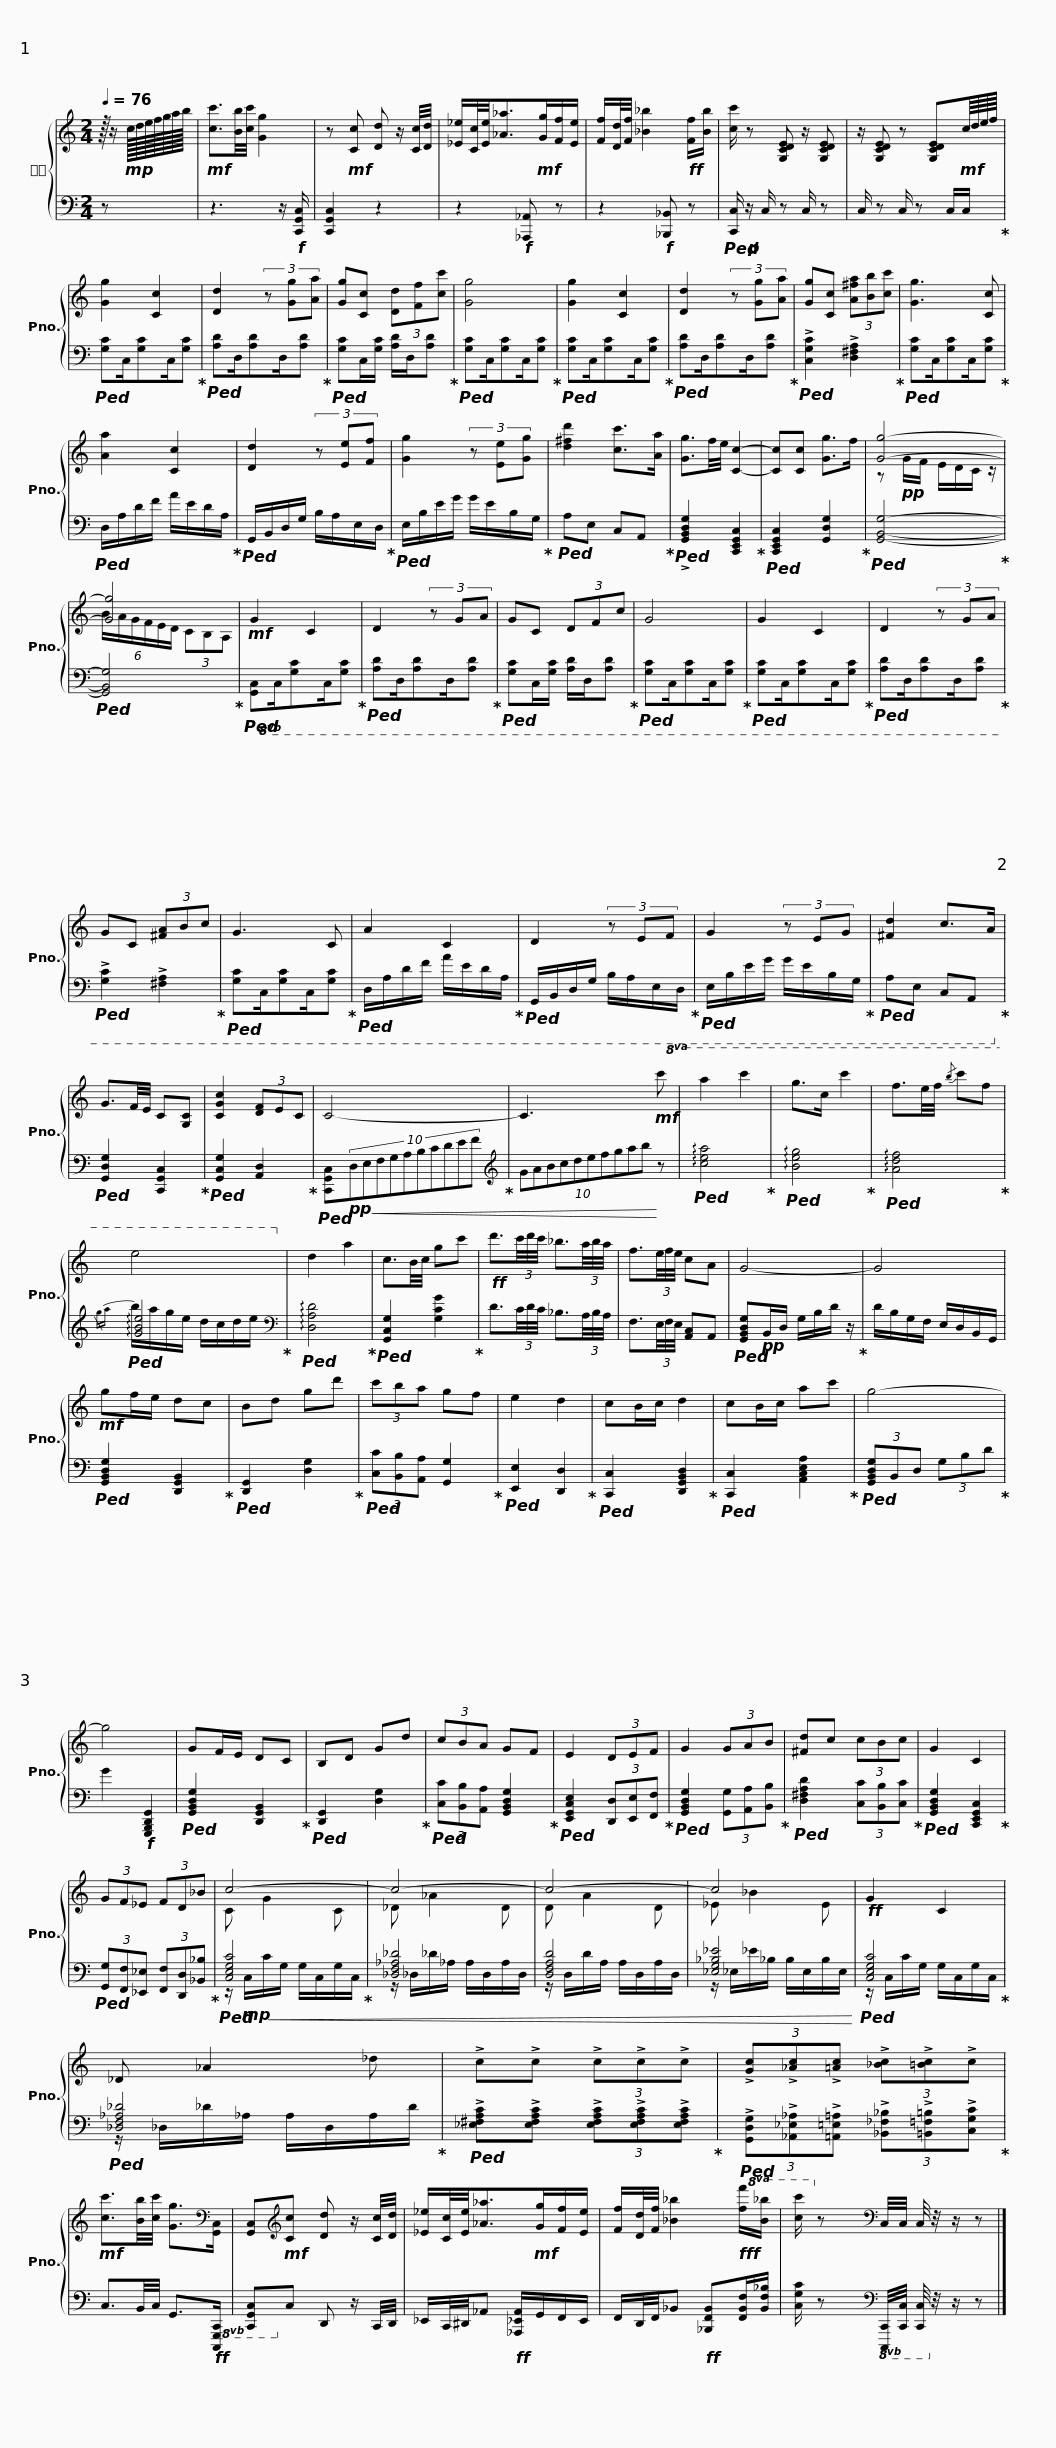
X:1
%%score { ( 1 3 ) | ( 2 4 ) }
L:1/8
Q:1/4=76
M:2/4
I:linebreak $
K:C
V:1 treble
V:3 treble
V:2 bass
V:4 bass
V:1
 z/16 z/!mp! c/16d/16e/16f/16g/16a/16b/16 |!mf! [cc']3/2[Bb]/4[cc']/4 [Gg]2 | z!mf! [Cc] [Dd] z/ [Cc]/4[Dd]/4 | [_E_e]/[Cc]/4[Ee]/4[_A_a]>!mf![Gg][Ff]/[Ee]/ | [Ff]/[Dd]/4[Ff]/4 [_B_b]2!ff! [Ff]/[Bb]/ |$ %5
 [cc']/ z [G,CDE] z/ [G,CDE] | z/ [G,CDE] z [G,CDE]!mf!c/8d/8e/8f/8 | [Gg]2 [Cc]2 | [Dd]2 (3z [Gg][Aa] | [Gg][Cc] (3[Dd][Ff][cc'] | %10
 [Gg]4 |$ [Gg]2 [Cc]2 | [Dd]2 (3z [Gg][Aa] | [Gg][Cc] (3[A^fa][Bb][cc'] | [Gg]3 [Cc] | %15
 [Aa]2 [Cc]2 | [Dd]2 (3z [Ee][Ff] |$ [Gg]2 (3z [Ee][Gg] | [d^fd']2 [cc']>[Aa] | [Gg]3/2f/4e/4 [Cc]2- | %20
 [Cc][Cc] [Gg]>f | [Gg]4- | [Gg]4 |$!mf! G2 C2 | D2 (3z GA | %25
 GC (3DFc | G4 | G2 C2 | D2 (3z GA | GC (3[^FA]Bc |$ %30
 G3 C | A2 C2 | D2 (3z EF | G2 (3z EG | [^Fd]2 c>A | %35
 G3/2F/4E/4 C[G,C] |$ [CGc]2 (3[DF]EC | C4- | C3!mf!!8va(! c' | a'2 c''2 | %40
 g'>c' c''2 | f'3/2e'/4f'/4{/b'} c''f' |$ e'4!8va)! | d2 a2 | c3/2B/4c/4 gc' | %45
!ff! d'3/2(3c'/4d'/4c'/4 _b3/2(3a/4b/4a/4 | f3/2(3e/4f/4e/4 cA | G4- |$ G4 |!mf! gf/e/ dc | %50
 Bd gd' | (3c'ba gf | e2 d2 | cB/c/ d2 | cB/c/ ac' | %55
 g4- | g4 |$ GF/E/ DC | B,D Gd | (3cBA GF | %60
 E2 (3DEF | G2 (3GAB | [^Fd]c (3cBc | G2 C2 | (3GF_E (3FD_B |$ %65
 c4- | c4- | c4- | c4 |!ff! G2 C2 |$ %70
 _D _A2 _d | !>!c!>!c (3!>!c!>!c!>!c | (3!>![Gc]!>![_Ac]!>![=Ac] (3!>![_Bc]!>![=Bc]!>!c |!mf! [cc']3/2[Bb]/4[cc']/4 [Gg]>[K:bass][G,,C,] | [G,,C,][K:treble]!mf![Cc] [Dd] z/ [Cc]/4[Dd]/4 |$ %75
 [_E_e]/[Cc]/4[Ee]/4[_A_a]>!mf![Gg][Ff]/[Ee]/ | [Ff]/[Dd]/4[Ff]/4 [_B_b]2!fff!!8va(! [ff']/[b_b']/ | [c'c'']/!8va)! z[K:bass] C,/4C,/4 C,/4 z/4 z/ z |] %78
V:2
 z | z3 z/!f! [C,,G,,C,]/ | [C,,G,,C,]2 z2 | z2!f! [_A,,,_A,,] z | z2!f! [_B,,,_B,,] z |$ %5
!ped! [C,,C,]/!p! z/ C,/ z C,/ z | C,/ z C,/ z C,/C,/!ped-up! |!ped! [G,C]C,/[G,C]C,/[G,C]!ped-up! |!ped! [A,D]D,/[A,D]D,/[A,D]!ped-up! |!ped! [G,C]C,/[G,C]/ [A,D]/D,/[A,D]!ped-up! | %10
!ped! [G,C]C,/[G,C]C,/[G,C]!ped-up! |$!ped! [G,C]C,/[G,C]C,/[G,C]!ped-up! |!ped! [A,D]D,/[A,D]D,/[A,D]!ped-up! |!ped! !>![C,G,C]2 !>![D,^F,A,]2!ped-up! |!ped! [G,C]C,/[G,C]C,/[G,C]!ped-up! | %15
!ped! D,/A,/D/F/ A/E/D/A,/!ped-up! |!ped! G,,/B,,/D,/G,/ B,/A,/E,/D,/!ped-up! |$!ped! E,/B,/E/G/ G/E/B,/G,/!ped-up! |!ped! A,E, C,A,,!ped-up! |!ped! !>![G,,B,,D,G,]2 [C,,E,,G,,C,]2!ped-up! | %20
!ped! [C,,E,,G,,C,]2 [G,,D,G,]2!ped-up! |!ped! [G,,B,,G,]4-!ped-up! |!ped! [G,,B,,G,]4!ped-up! |$!ped!!8vb(! [G,,C,]C,,/[G,,C,]C,,/[G,,C,]!ped-up! |!ped! [A,,D,]D,,/[A,,D,]D,,/[A,,D,]!ped-up! | %25
!ped! [G,,C,]C,,/[G,,C,]/ [A,,D,]/D,,/[A,,D,]!ped-up! |!ped! [G,,C,]C,,/[G,,C,]C,,/[G,,C,]!ped-up! |!ped! [G,,C,]C,,/[G,,C,]C,,/[G,,C,]!ped-up! |!ped! [A,,D,]D,,/[A,,D,]D,,/[A,,D,]!ped-up! |!ped! !>![G,,C,]2 !>![^F,,A,,]2!ped-up! |$ %30
!ped! [G,,C,]C,,/[G,,C,]C,,/[G,,C,]!ped-up! |!ped! D,,/A,,/D,/F,/ A,/E,/D,/A,,/!ped-up! |!ped! G,,,/B,,,/D,,/G,,/ B,,/A,,/E,,/D,,/!ped-up! |!ped! E,,/B,,/E,/G,/ G,/E,/B,,/G,,/!ped-up! |!ped! A,,E,, C,,A,,,!ped-up!!8vb)! | %35
!ped! [G,,D,G,]2 [C,,G,,C,]2!ped-up! |$!ped! [G,,C,G,]2 [A,,D,]2!ped-up! |!ped! [C,,G,,C,]!pp!!<(!(10:3:10D,E,F,G,A,B,CDEF!ped-up! |[K:treble] (10:3:10GABcdefgab!<)! z |!ped! !arpeggio![cea]4!ped-up! | %40
!ped! !arpeggio![Beg]4!ped-up! |!ped! !arpeggio![Adf]4!ped-up! |$!ped! !arpeggio![GBe]4!ped-up! |[K:bass]!ped! !arpeggio![D,A,D]4!ped-up! |!ped! [G,,C,G,]2 [G,CG]2!ped-up! | %45
 D3/2(3C/4D/4C/4 _B,3/2(3A,/4B,/4A,/4 | F,3/2(3E,/4F,/4E,/4 [A,,C,]A,, |!ped! [G,,B,,D,G,]!pp!B,,/D,/ G,/B,/D/ z/!ped-up! |$ D/B,/G,/F,/ E,/D,/B,,/G,,/ |!ped! [G,,B,,D,G,]2 [D,,G,,B,,]2!ped-up! | %50
!ped! [D,,G,,]2 [D,G,]2!ped-up! |!ped! (3[C,C][B,,B,][A,,A,] [G,,G,]2!ped-up! |!ped! [E,,E,]2 [D,,D,]2!ped-up! |!ped! [C,,C,]2 [D,,G,,B,,D,]2!ped-up! |!ped! [C,,C,]2 [A,,C,E,A,]2!ped-up! | %55
!ped! (3[G,,B,,D,G,]B,,D, (3G,B,D!ped-up! | G2!f! [G,,,B,,,D,,G,,]2 |$!ped! [G,,B,,D,G,]2 [D,,G,,B,,]2!ped-up! |!ped! [D,,G,,]2 [D,G,]2!ped-up! |!ped! (3[C,C][B,,B,][A,,A,] [G,,B,,D,G,]2!ped-up! | %60
!ped! [E,,G,,C,E,]2 (3[D,,D,][E,,E,][F,,F,]!ped-up! |!ped! [G,,B,,D,G,]2 (3[G,,G,][A,,A,][B,,B,]!ped-up! |!ped! [D,^F,A,D]2 (3[C,C][B,,B,][C,C]!ped-up! |!ped! [G,,B,,D,G,]2 [C,,E,,G,,C,]2!ped-up! |!ped! (3[G,,G,][F,,F,][_E,,_E,] (3[F,,F,][D,,D,][_B,,_B,]!ped-up! |$ %65
!ped! [C,E,G,C]4!ped-up! | [_D,F,_A,_D]4 | [D,F,A,D]4 | [_E,G,_B,_E]4 |!ped! [C,E,G,C]4!ped-up! |$ %70
!ped! [_D,F,_A,_D]4!ped-up! |!ped! !>![_E,^F,A,C]!>![E,F,A,C] (3!>![E,F,A,C]!>![E,F,A,C]!>![E,F,A,C]!ped-up! |!ped! (3!>![G,,D,G,]!>![_A,,_E,_A,]!>![=A,,=E,=A,] (3!>![_B,,_F,_B,]!>![=B,,=F,=B,]!>![C,G,C]!ped-up! | C,3/2B,,/4C,/4 G,,>!ff!!8vb(![C,,,G,,,C,,] | [C,,,G,,,C,,]!8vb)!C,, D,, z/ C,,/4D,,/4 |$ %75
 _E,,/C,,/4^D,,/4_A,,!ff! [_A,,,_E,,A,,]/G,,/F,,/E,,/ | F,,/D,,/4F,,/4_B,,!ff! [_B,,,F,,B,,][F,,B,,F,]/[B,,F,_B,]/ | [C,G,C]/ z[K:bass]!8vb(! [C,,,C,,]/4[C,,,C,,]/4 [C,,,C,,]/4!8vb)! z/4 z/ z |] %78
V:3
 x | x4 | x4 | x4 | x4 |$ %5
 x4 | x4 | x4 | x4 | x4 | %10
 x4 |$ x4 | x4 | x4 | x4 | %15
 x4 | x4 |$ x4 | x4 | x4 | %20
 x4 | z!pp! G/F/ E/D/C/ z/ | (6:4:6B/A/G/F/E/D/ (3CB,A, |$ x4 | x4 | %25
 x4 | x4 | x4 | x4 | x4 |$ %30
 x4 | x4 | x4 | x4 | x4 | %35
 x4 |$ x4 | x4 | x3!8va(! x | x4 | %40
 x4 | x4 |$ x4!8va)! | x4 | x4 | %45
 x4 | x4 | x4 |$ x4 | x4 | %50
 x4 | x4 | x4 | x4 | x4 | %55
 x4 | x4 |$ x4 | x4 | x4 | %60
 x4 | x4 | x4 | x4 | x4 |$ %65
 C G2 C | _D _A2 D | D A2 D | _E _B2 E | x4 |$ %70
 x4 | x4 | x4 | x7/2[K:bass] x/ | x[K:treble] x3 |$ %75
 x4 | x3!8va(! x | x/!8va)! x/[K:bass] x3 |] %78
V:4
 x | x4 | x4 | x4 | x4 |$ %5
 x4 | x4 | x4 | x4 | x4 | %10
 x4 |$ x4 | x4 | x4 | x4 | %15
 x4 | x4 |$ x4 | x4 | x4 | %20
 x4 | x4 | x4 |$!8vb(! x4 | x4 | %25
 x4 | x4 | x4 | x4 | x4 |$ %30
 x4 | x4 | x4 | x4 | x4!8vb)! | %35
 x4 |$ x4 | x4 |[K:treble] x4 | x4 | %40
 x4 | x4 |${/ga} b/a/g/e/ d/c/d/e/ |[K:bass] x4 | x4 | %45
 x4 | x4 | x4 |$ x4 | x4 | %50
 x4 | x4 | x4 | x4 | x4 | %55
 x4 | x4 |$ x4 | x4 | x4 | %60
 x4 | x4 | x4 | x4 | x4 |$ %65
 z/!mp!!<(! C,/C/G,/ G,/C,/G,/C,/ | z/ _D,/_D/_A,/ A,/D,/A,/D,/ | z/ D,/D/A,/ A,/D,/A,/D,/ | z/ _E,/_E/_B,/ B,/E,/B,/E,/!<)! | z/ C,/C/G,/ G,/C,/G,/C,/ |$ %70
 z/ _D,/_D/_A,/ A,/D,/A,/D/ | x4 | x4 | x7/2!8vb(! x/ | x!8vb)! x3 |$ %75
 x4 | x4 | x[K:bass] x/!8vb(! x3/4!8vb)! x7/4 |] %78
